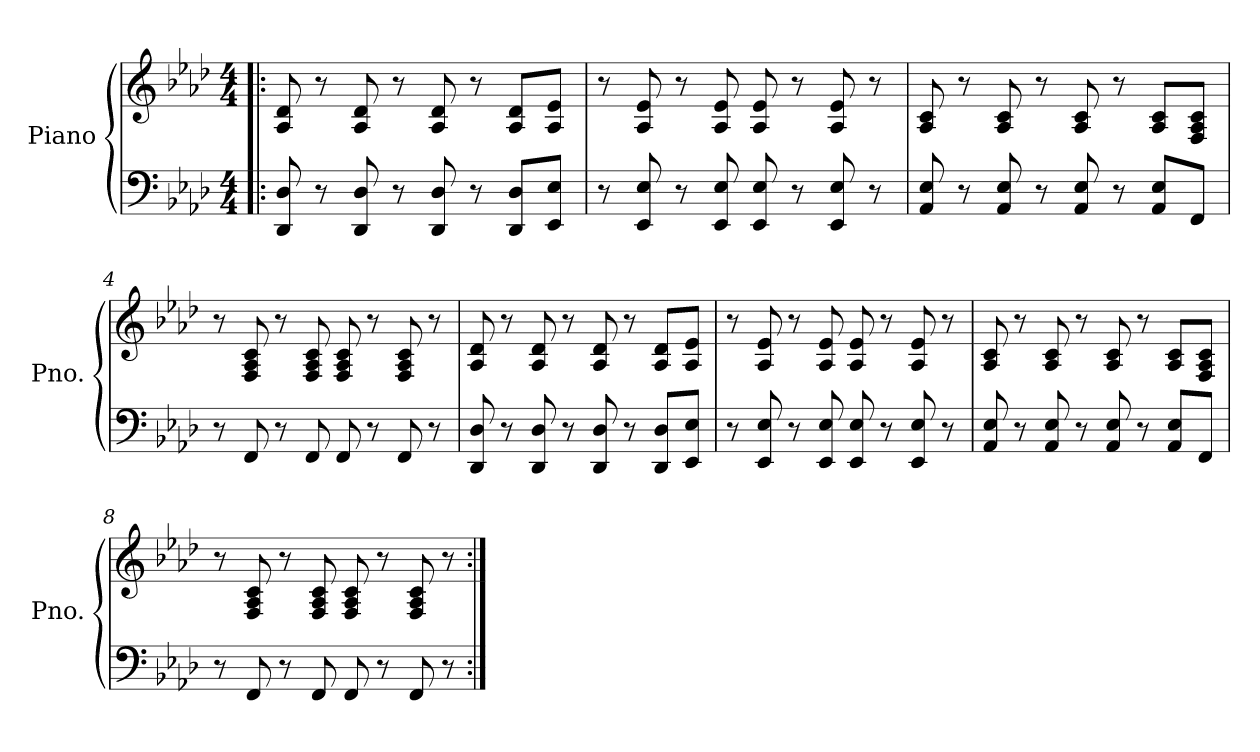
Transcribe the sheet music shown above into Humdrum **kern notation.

**kern	**kern
*part1	*part1
*staff2	*staff1
*I"Piano	*
*I'Pno.	*
*clefF4	*clefG2
*k[b-e-a-d-]	*k[b-e-a-d-]
*M4/4	*M4/4
=1!|:	=1!|:
8DD-/ 8D-/	8A-/ 8d-/
8r	8r
8DD-/ 8D-/	8A-/ 8d-/
8r	8r
8DD-/ 8D-/	8A-/ 8d-/
8r	8r
8DD-/ 8D-/L	8A-/ 8d-/L
8EE-/ 8E-/J	8A-/ 8e-/J
=2	=2
8r	8r
8EE-/ 8E-/	8A-/ 8e-/
8r	8r
8EE-/ 8E-/	8A-/ 8e-/
8EE-/ 8E-/	8A-/ 8e-/
8r	8r
8EE-/ 8E-/	8A-/ 8e-/
8r	8r
=3	=3
8AA-/ 8E-/	8A-/ 8c/
8r	8r
8AA-/ 8E-/	8A-/ 8c/
8r	8r
8AA-/ 8E-/	8A-/ 8c/
8r	8r
8AA-/ 8E-/L	8A-/ 8c/L
8FF/J	8F/ 8A-/ 8c/J
=4	=4
8r	8r
8FF/	8F/ 8A-/ 8c/
8r	8r
8FF/	8F/ 8A-/ 8c/
8FF/	8F/ 8A-/ 8c/
8r	8r
8FF/	8F/ 8A-/ 8c/
8r	8r
!!LO:LB:g=z
=5	=5
8DD-/ 8D-/	8A-/ 8d-/
8r	8r
8DD-/ 8D-/	8A-/ 8d-/
8r	8r
8DD-/ 8D-/	8A-/ 8d-/
8r	8r
8DD-/ 8D-/L	8A-/ 8d-/L
8EE-/ 8E-/J	8A-/ 8e-/J
=6	=6
8r	8r
8EE-/ 8E-/	8A-/ 8e-/
8r	8r
8EE-/ 8E-/	8A-/ 8e-/
8EE-/ 8E-/	8A-/ 8e-/
8r	8r
8EE-/ 8E-/	8A-/ 8e-/
8r	8r
=7	=7
8AA-/ 8E-/	8A-/ 8c/
8r	8r
8AA-/ 8E-/	8A-/ 8c/
8r	8r
8AA-/ 8E-/	8A-/ 8c/
8r	8r
8AA-/ 8E-/L	8A-/ 8c/L
8FF/J	8F/ 8A-/ 8c/J
=8	=8
8r	8r
8FF/	8F/ 8A-/ 8c/
8r	8r
8FF/	8F/ 8A-/ 8c/
8FF/	8F/ 8A-/ 8c/
8r	8r
8FF/	8F/ 8A-/ 8c/
8r	8r
=:|!	=:|!
*-	*-
